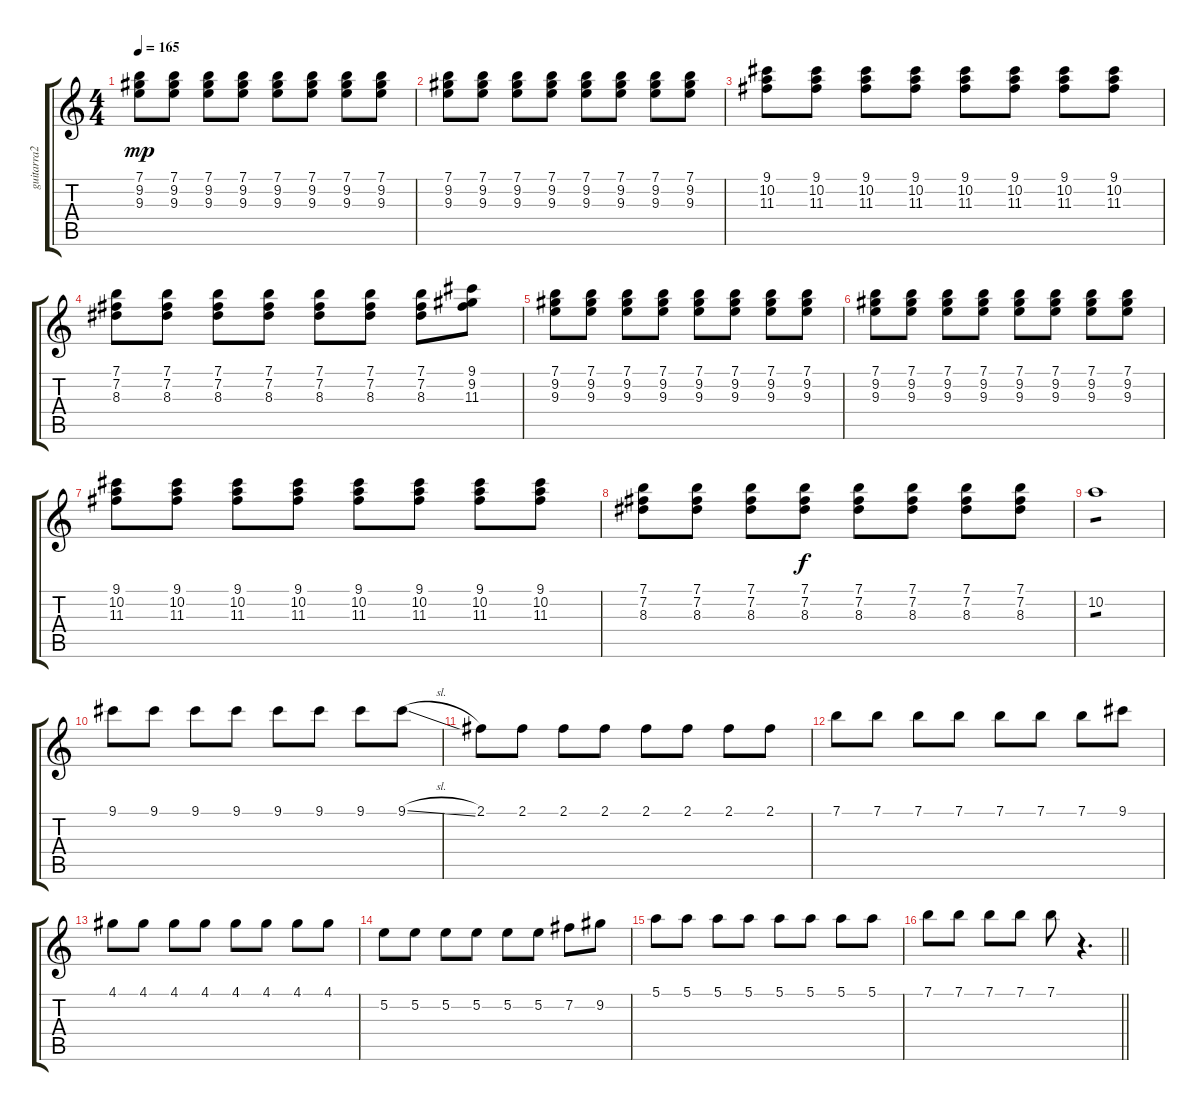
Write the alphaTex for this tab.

\track ("guitarra2" "guitarra2") {instrument overdrivenguitar}
\staff {score tabs}
\tuning (E4 B3 G3 D3 A2 E2) {hide}
\ts (4 4)
\tempo 165
\clef g2
\ks c
(7.1 9.2 9.3).8{dy mp} (7.1 9.2 9.3).8 (7.1 9.2 9.3).8 (7.1 9.2 9.3).8 (7.1 9.2 9.3).8 (7.1 9.2 9.3).8 (7.1 9.2 9.3).8 (7.1 9.2 9.3).8 |
(7.1 9.2 9.3).8 (7.1 9.2 9.3).8 (7.1 9.2 9.3).8 (7.1 9.2 9.3).8 (7.1 9.2 9.3).8 (7.1 9.2 9.3).8 (7.1 9.2 9.3).8 (7.1 9.2 9.3).8 |
(9.1 10.2 11.3).8 (9.1 10.2 11.3).8 (9.1 10.2 11.3).8 (9.1 10.2 11.3).8 (9.1 10.2 11.3).8 (9.1 10.2 11.3).8 (9.1 10.2 11.3).8 (9.1 10.2 11.3).8 |
(7.1 7.2 8.3).8 (7.1 7.2 8.3).8 (7.1 7.2 8.3).8 (7.1 7.2 8.3).8 (7.1 7.2 8.3).8 (7.1 7.2 8.3).8 (7.1 7.2 8.3).8 (9.1 9.2 11.3).8 |
(7.1 9.2 9.3).8 (7.1 9.2 9.3).8 (7.1 9.2 9.3).8 (7.1 9.2 9.3).8 (7.1 9.2 9.3).8 (7.1 9.2 9.3).8 (7.1 9.2 9.3).8 (7.1 9.2 9.3).8 |
(7.1 9.2 9.3).8 (7.1 9.2 9.3).8 (7.1 9.2 9.3).8 (7.1 9.2 9.3).8 (7.1 9.2 9.3).8 (7.1 9.2 9.3).8 (7.1 9.2 9.3).8 (7.1 9.2 9.3).8 |
(9.1 10.2 11.3).8 (9.1 10.2 11.3).8 (9.1 10.2 11.3).8 (9.1 10.2 11.3).8 (9.1 10.2 11.3).8 (9.1 10.2 11.3).8 (9.1 10.2 11.3).8 (9.1 10.2 11.3).8 |
(7.1 7.2 8.3).8 (7.1 7.2 8.3).8 (7.1 7.2 8.3).8 (7.1 7.2 8.3).8{dy f} (7.1 7.2 8.3).8 (7.1 7.2 8.3).8 (7.1 7.2 8.3).8 (7.1 7.2 8.3).8 |
10.2.1{tp 1} |
9.1.8 9.1.8 9.1.8 9.1.8 9.1.8 9.1.8 9.1.8 9.1{sl}.8 |
2.1.8 2.1.8 2.1.8 2.1.8 2.1.8 2.1.8 2.1.8 2.1.8 |
7.1.8 7.1.8 7.1.8 7.1.8 7.1.8 7.1.8 7.1.8 9.1.8 |
4.1.8 4.1.8 4.1.8 4.1.8 4.1.8 4.1.8 4.1.8 4.1.8 |
5.2.8 5.2.8 5.2.8 5.2.8 5.2.8 5.2.8 7.2.8 9.2.8 |
5.1.8 5.1.8 5.1.8 5.1.8 5.1.8 5.1.8 5.1.8 5.1.8 |
\barLineRight lightlight
7.1.8 7.1.8 7.1.8 7.1.8 7.1.8 r.4{d}
